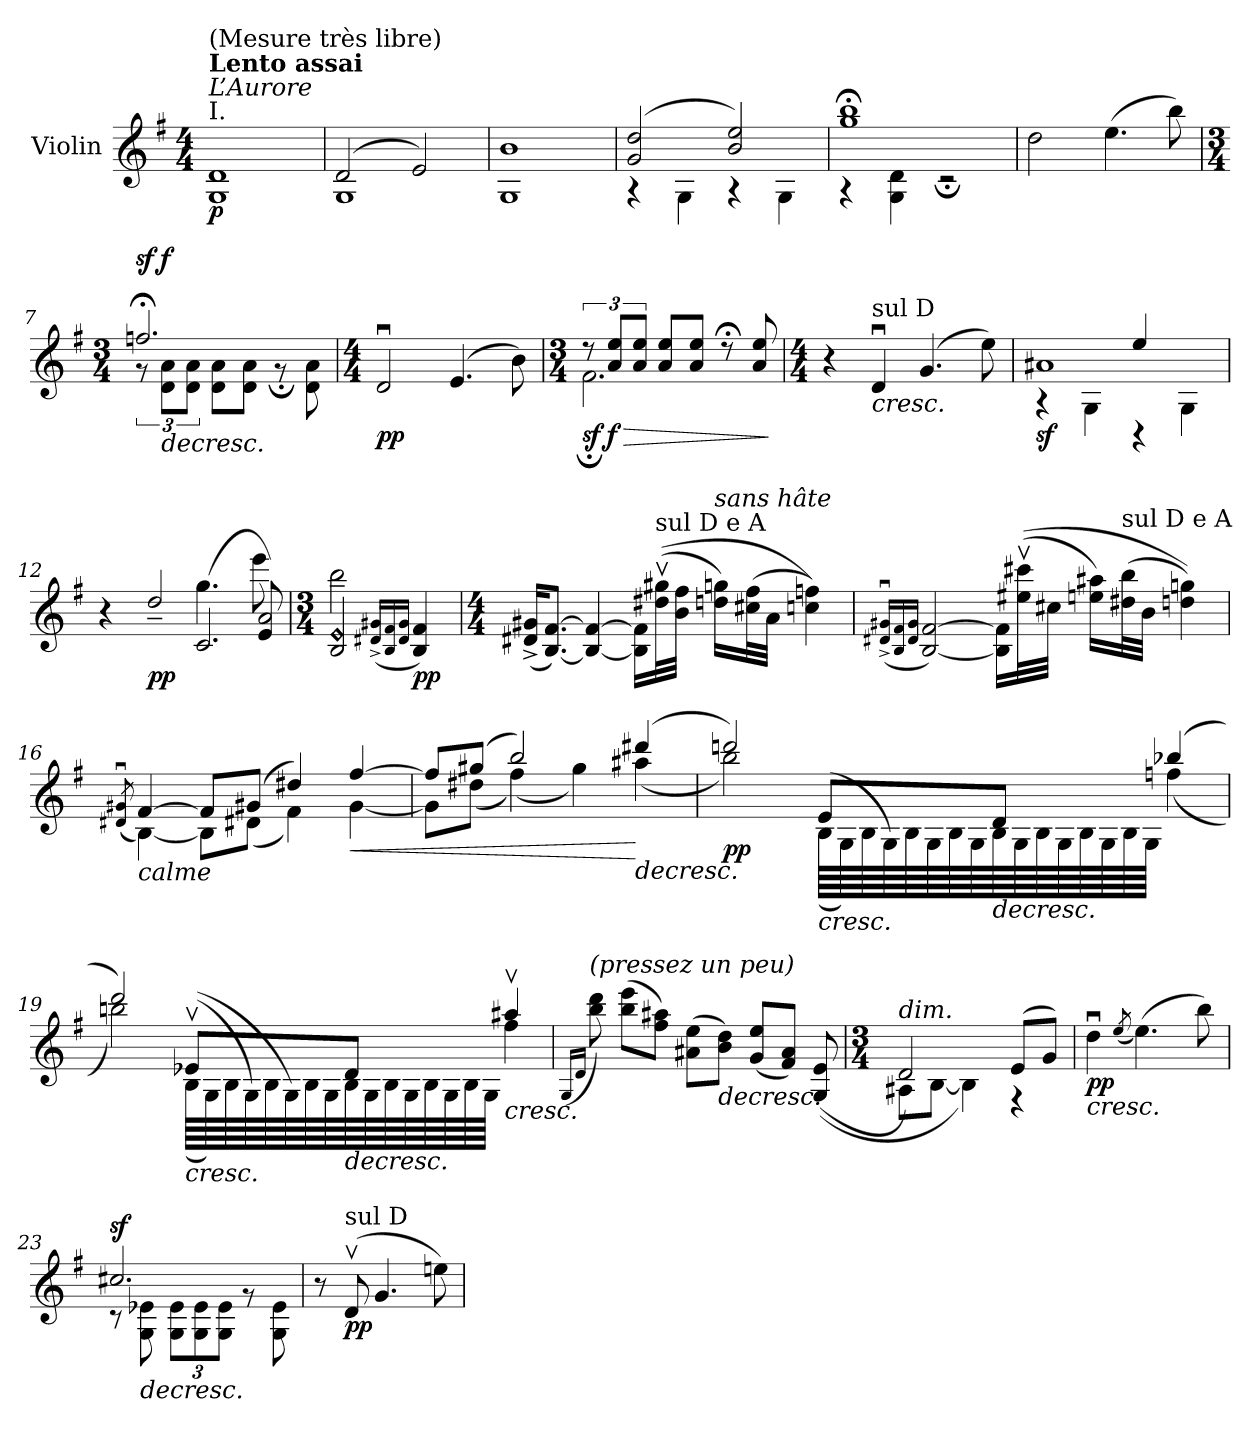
**kern	**dynam
*part1	*part1
*staff1	*staff1
*I"Violin	*
*I'Vln.	*
*clefG2	*
*k[f#]	*
*M4/4	*
=1	=1
*^	*
!LO:TX:a:t=I.	!	!
!LO:TX:a:i:t=L’Aurore	!	!
!LO:TX:a:B:t=Lento assai	!	!
!LO:TX:a:t=(Mesure très libre)	!	!
!	!	!LO:DY:b
1d	1G	p
=2	=2	=2
(2d/	1G	.
2e/)	.	.
=3	=3	=3
1b	1G	.
=4	=4	=4
(2g/ 2dd/	4r	.
.	4G\	.
2b/ 2ee/)	4r	.
.	4G\	.
=5	=5	=5
1gg;< 1bb;<	4r	.
.	4G\ 4d\	.
.	2r;	.
!!LO:LB:g=z	!!
=6	=6	=6
!LO:TX:a:i:t=sans vibrer	!	!
!	!	!LO:DY:b
!	!	!LO:DY:n=1:b
*v	*v	*
2dd\	p other-dynamics
(4.ee\	.
8bb\)	.
=7	=7
*M3/4	*
*^	*
!	!	!LO:DY:a
2.ffn;</	12r	sf
!	!	!LO:HP:b
!	!	!LO:DY:n=1:a
.	12d\ 12a\L	> f
.	12d\ 12a\J	.
.	8d\ 8a\L	.
.	8d\ 8a\J	.
.	8r;	.
.	8d\ 8a\	.
*v	*v	*
=8	=8
*M4/4	*
*^	*
!	!	!LO:DY:b
*v	*v	*
2du/	pp
(4.e/	.
8b\)	.
=9	=9
*M3/4	*
*^	*
!	!	!LO:DY:b
12r	2.f#;\	sf
!	!	!LO:HP:b
!	!	!LO:DY:n=1:b
12a/ 12ee/L	.	> f
12a/ 12ee/J	.	.
8a/ 8ee/L	.	.
8a/ 8ee/J	.	.
8r;<	.	.
8a/ 8ee/	.	.
*v	*v	*
.	]
=10	=10
*M4/4	*
4r	.
!LO:TX:a:t=sul D	!
!	!LO:HP:b
4du/	<
(4.g/	.
8ee\)	.
.	]
!!LO:LB:g=z
=11	=11
*^	*
*	*^	*
!	!	!	!LO:DY:b
1a#X	4r	2ryy	sf
.	4G\	.	.
.	4rBB	4ee/	.
.	4G\	4ryy	.
*	*v	*v	*
=12	=12	=12
4r	2ryy	.
!LO:N:head=open	!	!LO:DY:b
4dd~/	.	pp
!LO:N:head=open	!	!
(4.c/	4.gg	.
!LO:N:n=2:head=open	!	!
8e/ 8a/)	8eee	.
=13	=13	=13
*M3/4	*	*
!LO:N:n=2:head=diamond	!	!
2B/~ 2e/~	2bb	.
(16qd#X/^> 16qg#X/^>LL	.	.
16qB/ 16qf#/	.	.
16qd#/ 16qg#/JJ	.	.
!	!	!LO:DY:b
4B/ 4f#/)	4ryy	pp
*v	*v	*
=14	=14
*M4/4	*
(16d#X/^> 16g#X/^>KL	.
[8.B/ [8.f#/J)	.
4B/_ 4f#/_	.
16B\] 16f#\]LL	.
!LO:TX:a:t=sul D e A	!
!	!LO:DY:b
!	!LO:DY:n=1:b
((32dd#X\v 32gg#X\vL	ppp other-dynamics
32b\ 32ff#\JJJ	.
!LO:TX:i:t=sans hâte	!
16ddn\ 16ggn\LL)	.
(32cc#X\ 32ff#\L	.
32a\JJJ	.
4ccn\ 4ffn\))	.
!!LO:LB:g=z
=15	=15
(16qd#X/u^< 16qg#X/u^<LL	.
16qB/ 16qf#/	.
16qd#/ 16qg#/JJ	.
[2B/ [2f#/)	.
16B\] 16f#\]LL	.
((32ee#X\v 32ccc#X\vL	.
32cc#X\JJJ	.
16een\ 16aa#X\LL)	.
!LO:TX:a:t=sul D e A	!
(32dd#X\ 32bb\L	.
32b\JJJ	.
4ddn\ 4ggn\))	.
=16	=16
(<8qd#X/u 8qg#X/u	.
*^	*
!LO:TX:b:i:t=calme	!	!
[4f#/	[4B\)	.
8f#/L]	8B\L]	.
(8g#/J	(8d#\J	.
4dd#X/)	4f#\)	.
!	!	!LO:HP:b
[4ff#/	[4g#\	<
=17	=17	=17
8ff#/L]	8g#\L]	.
(8gg#X/J	(8dd#X\J	.
2bb/)	(4ff#\)	.
.	4gg#\)	.
!	!	!LO:HP:n=1:b
(4ddd#X/	(4aa#X\	[ >
*v	*v	*
.	[
!!LO:LB:g=z
=18	=18
*^	*
!	!	!LO:DY:b
2dddn/)	2bb\)	pp
!	!	!LO:HP:b
*tremolo	*	*
(8e/L	(64B\LLLL	<
.	64G\)	.
.	64B\	.
.	64G\)	.
.	64B\	.
.	64G\)	.
.	64B\	.
.	64G\)	.
!	!	!LO:HP:n=1:b
8d/J)	64B\	] >
.	64G\)	.
.	64B\	.
.	64G\)	.
.	64B\	.
.	64G\)	.
.	64B\	.
.	64G\)JJJJ	.
*Xtremolo	*	*
(4bb-X/	(4ffn\	[
.	.	.
.	.	.
.	.	.
.	.	.
.	.	.
.	.	.
.	.	.
=19	=19	=19
2ddd/)	2bbn\)	.
!	!	!LO:HP:b
*tremolo	*	*
((8e-Xv/L	(64B\LLLL	<
.	64G\)	.
.	64B\	.
.	64G\)	.
.	64B\	.
.	64G\)	.
.	64B\	.
.	64G\)	.
!	!	!LO:HP:n=1:b
8d/J)	64B\	] >
.	64G\)	.
.	64B\	.
.	64G\)	.
.	64B\	.
.	64G\)	.
.	64B\	.
.	64G\)JJJJ	.
*Xtremolo	*	*
!	!	!LO:HP:n=1:b
4aa#Xv/)	4ff#\	[ <
.	.	.
.	.	.
.	.	.
.	.	.
.	.	.
.	.	.
.	.	.
*v	*v	*
.	]
=20	=20
(>16qG/LL	.
16qd/JJ	.
!LO:TX:a:i:t=(pressez un peu)	!
8bb\ 8ddd\)	.
(8bb\ 8eee\L	.
8ff#\ 8aa#X\J)	.
(8a#X\ 8ee\L	.
!	!LO:HP:b
8b\ 8dd\J)	>
(8g/ 8ee/L	.
8f#/ 8a#/J)	.
((8G/ 8e/	.
.	[
=21	=21
*M3/4	*
*^	*
!LO:TX:a:i:t=dim.	!	!
2d/)	8A#X\L	.
.	[8B\J	.
.	4B\])	.
(8e/L	4r	.
8g/J)	.	.
*v	*v	*
!!LO:LB:g=z
=22	=22
!	!LO:HP:b
!	!LO:DY:n=1:b
4ddu\	< pp
(8qee/	.
(4.ee\)	.
8bb\)	.
.	]
=23	=23
*^	*
!	!	!LO:DY:a
2.cc#X/	8r	sf
!	!	!LO:HP:b
.	8G\ 8e-X\	>
*	*Xbrackettup	*
.	12G\ 12e-\L	.
.	12G\ 12e-\	.
.	12G\ 12e-\J	.
.	8rg	[
.	8G\ 8e-\	.
*v	*v	*
=24	=24
8r	.
!LO:TX:a:t=sul D	!
!	!LO:DY:b
(8dv/	pp
4.g/	.
8een\)	.
.	]
=	=
*-	*-
